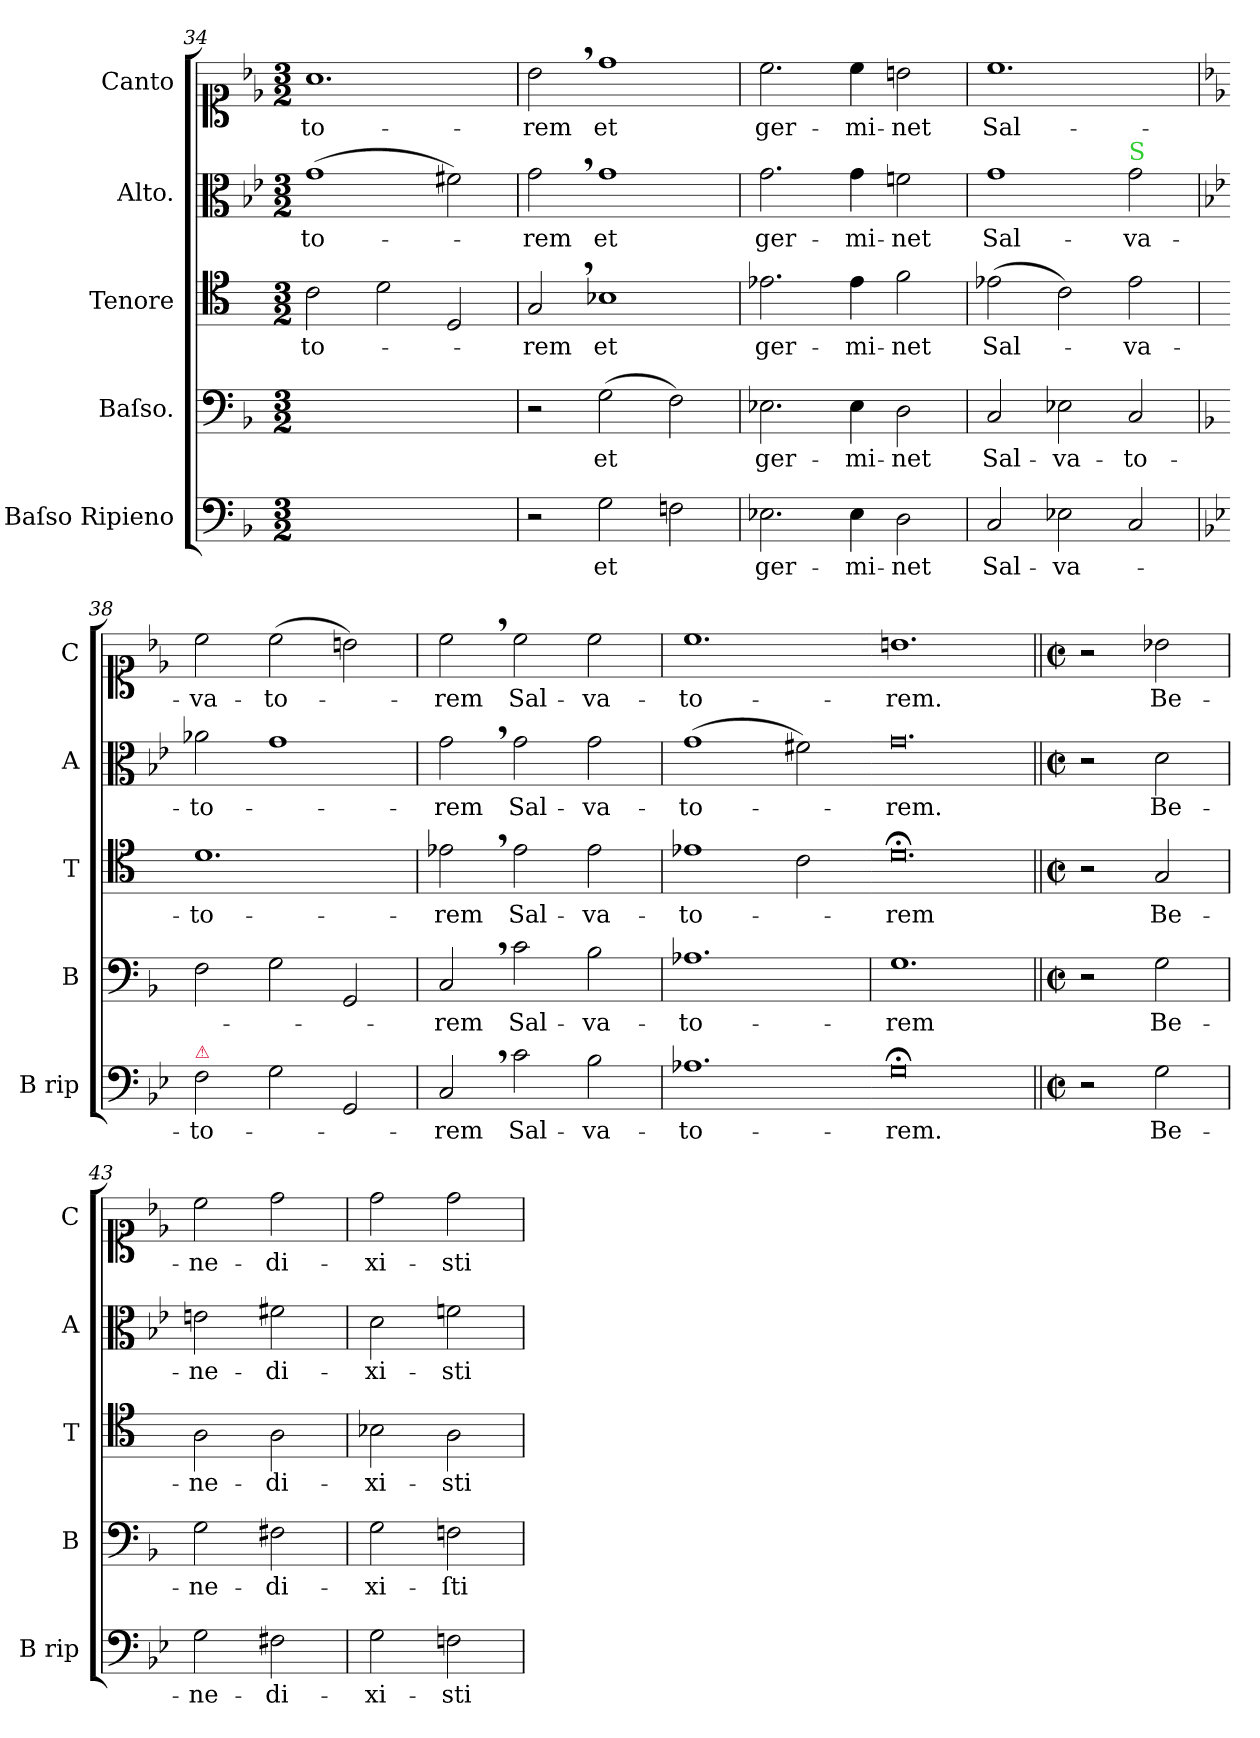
**kern	**text	**kern	**text	**kern	**text	**kern	**text	**kern	**text
*part5	*part5	*part4	*part4	*part3	*part3	*part2	*part2	*part1	*part1
*staff5	*staff5	*staff4	*staff4	*staff3	*staff3	*staff2	*staff2	*staff1	*staff1
*I"Baſso Ripieno	*	*I"Baſso.	*	*I"Tenore	*	*I"Alto.	*	*I"Canto	*
*I'B rip	*	*I'B	*	*I'T	*	*I'A	*	*I'C	*
*clefF4	*	*clefF4	*	*clefC4	*	*clefC3	*	*clefC1	*
*k[b-]	*	*k[b-]	*	*	*	*k[b-e-]	*	*k[b-e-]	*
*M3/2	*	*M3/2	*	*M3/2	*	*M3/2	*	*M3/2	*
=34	=34	=34	=34	=34	=34	=34	=34	=34	=34
1.ryy	.	1.ryy	.	2c\	-to-	(1g	-to-	1.a	-to-
.	.	.	.	2d\	.	.	.	.	.
.	.	.	.	2D/	.	2f#X\)	.	.	.
=35	=35	=35	=35	=35	=35	=35	=35	=35	=35
2r	.	2r	.	2G,</	-rem	2g,<\	-rem	2b-,<\	-rem
2G\	et	(2G\	et	1B-	et	1g	et	1dd	et
2Fn\	.	2F\)	.	.	.	.	.	.	.
=36	=36	=36	=36	=36	=36	=36	=36	=36	=36
2.E-X\	ger-	2.E-X\	ger-	2.e-X\	ger-	2.g\	ger-	2.cc\	ger-
4E-\	-mi-	4E-\	-mi-	4e-\	-mi-	4g\	-mi-	4cc\	-mi-
2D\	-net	2D\	-net	2f\	-net	2fn\	-net	2bn\	-net
=37	=37	=37	=37	=37	=37	=37	=37	=37	=37
2C/	Sal-	2C/	Sal-	(2e-X\	Sal-	1g	Sal-	1.cc	Sal-
2E-X\	-va-	2E-X\	-va-	2c\)	.	.	.	.	.
!	!	!	!	!	!	!LO:TX:a:color=limegreen:t=S	!	!	!
2C/	.	2C/	-to-	2e-\	-va-	2g\	-va-	.	.
=38	=38	=38	=38	=38	=38	=38	=38	=38	=38
*k[b-e-]	*	*	*	*	*	*	*	*	*
!LO:TX:a:color=crimson:t=⚠	!	!	!	!	!	!	!	!	!
2F\	-to-	2F\	.	1.d	-to-	2a-X\	-to-	2cc\	-va-
2G\	.	2G\	.	.	.	1g	.	(2cc\	-to-
2GG/	.	2GG/	.	.	.	.	.	2bn\)	.
=39	=39	=39	=39	=39	=39	=39	=39	=39	=39
2C,</	-rem	2C,</	-rem	2e-X,<\	-rem	2g,<\	-rem	2cc,<\	-rem
2c\	Sal-	2c\	Sal-	2e-\	Sal-	2g\	Sal-	2cc\	Sal-
2B-\	-va-	2B-\	-va-	2e-\	-va-	2g\	-va-	2cc\	-va-
=40	=40	=40	=40	=40	=40	=40	=40	=40	=40
1.A-X	-to-	1.A-X	-to-	1e-	-to-	(1g	-to-	1.cc	-to-
.	.	.	.	2c\	.	2f#X\)	.	.	.
=41-	=41-	=41	=41-	=41-	=41-	=41-	=41-	=41-	=41-
!LO:N:vis=0	!	!	!	!LO:N:vis=0.	!	!LO:N:vis=0.	!	!	!
1.G;<	-rem.	1.G	-rem	1.d;	-rem	1.g	-rem.	1.bn	-rem.
=42||	=42||	=42||	=42||	=42||	=42||	=42||	=42||	=42||	=42||
*M2/2	*	*M2/2	*	*M2/2	*	*M2/2	*	*M2/2	*
*met(c|)	*	*met(c|)	*	*met(c|)	*	*met(c|)	*	*met(c|)	*
2r	.	2r	.	2r	.	2r	.	2r	.
2G\	Be-	2G\	Be-	2G/	Be-	2d\	Be-	2b-X\	Be-
=43	=43	=43	=43	=43	=43	=43	=43	=43	=43
2G\	-ne-	2G\	-ne-	2A\	-ne-	2en\	-ne-	2cc\	-ne-
2F#X\	-di-	2F#X\	-di-	2A\	-di-	2f#X\	-di-	2dd\	-di-
=44	=44	=44	=44	=44	=44	=44	=44	=44	=44
2G\	-xi-	2G\	-xi-	2B-\	-xi-	2d\	-xi-	2dd\	-xi-
2Fn\	-sti	2Fn\	-ſti	2A\	-sti	2fn\	-sti	2dd\	-sti
=	=	=	=	=	=	=	=	=	=
*-	*-	*-	*-	*-	*-	*-	*-	*-	*-
